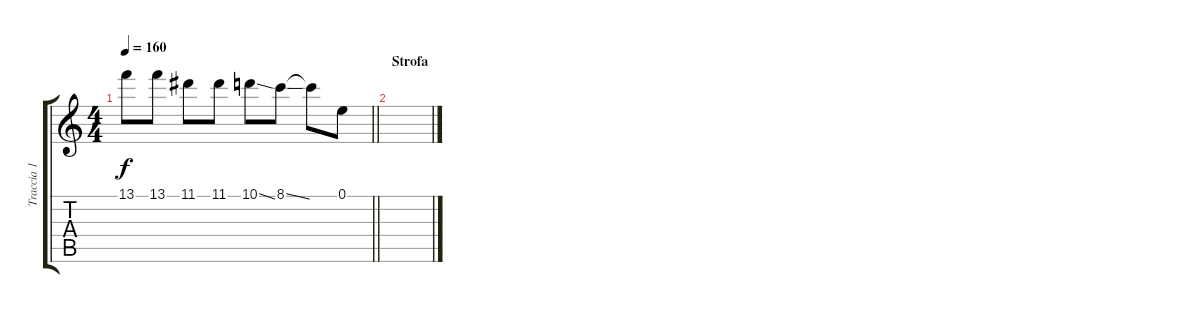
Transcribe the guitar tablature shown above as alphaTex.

\track ("Traccia 1" "Traccia 1") {instrument distortionguitar}
\staff {score tabs}
\tuning (E4 B3 G3 D3 A2 E2) {hide}
\ts (4 4)
\tempo 160
\clef g2
\barLineRight lightlight
\ks c
13.1.8{dy f} 13.1.8 11.1.8 11.1.8 10.1{ss}.8 8.1{ss}.8 8.1{t}.8 0.1.8 |
\section ("" "Strofa")
